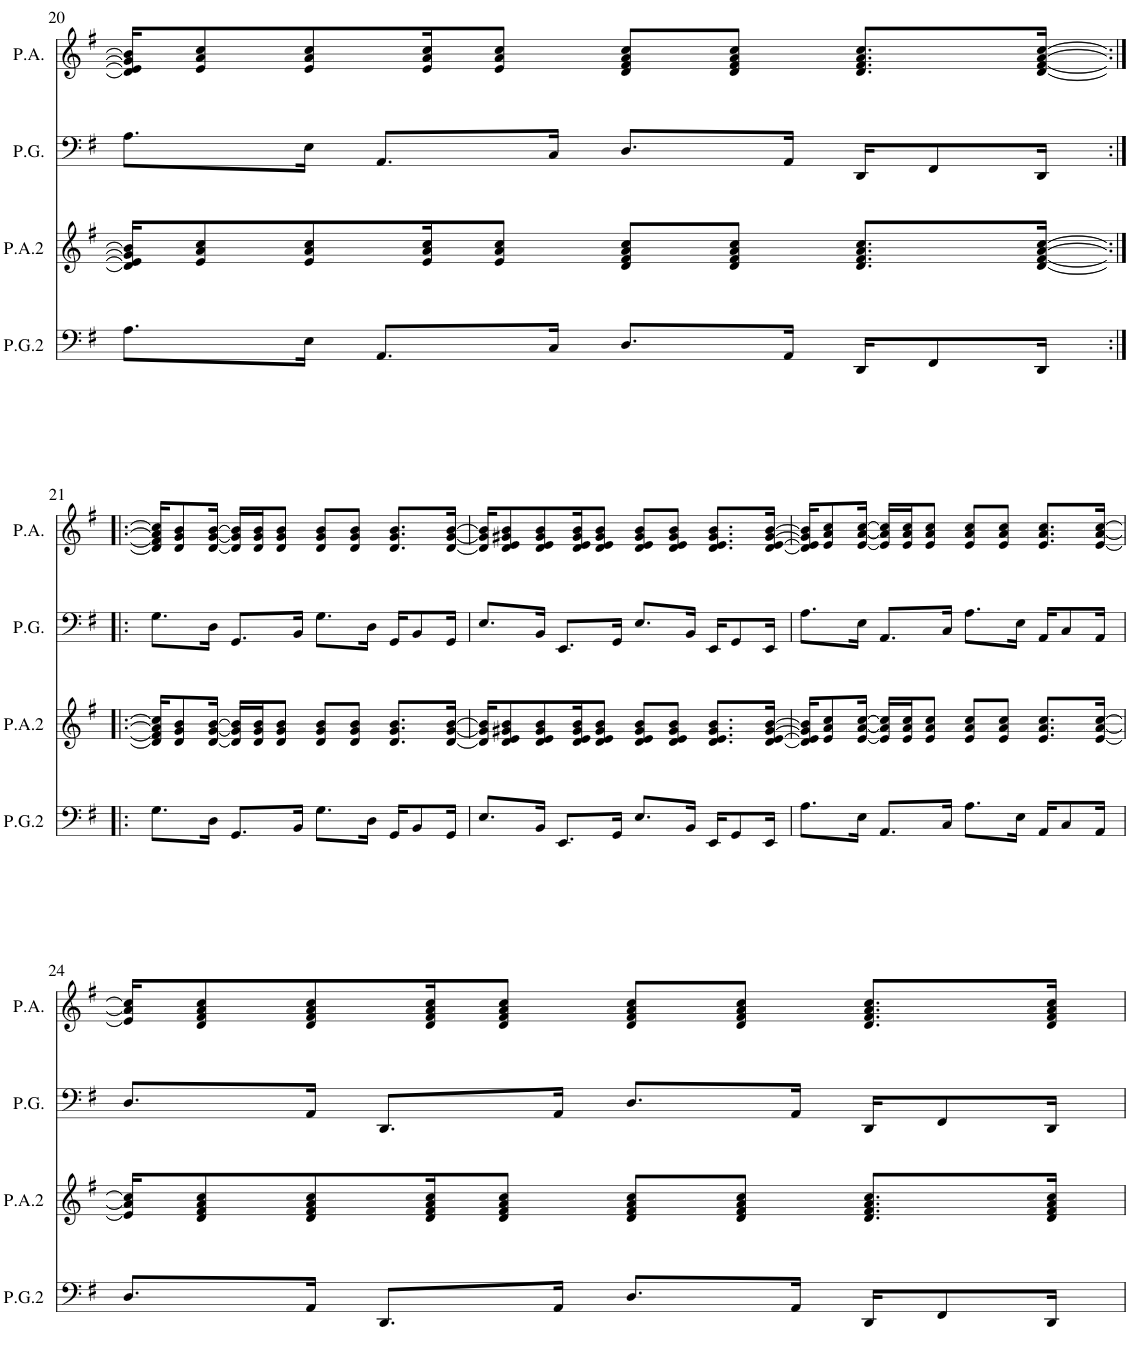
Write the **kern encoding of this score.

**kern	**kern	**kern	**kern
*part4	*part3	*part2	*part1
*staff4	*staff3	*staff2	*staff1
*I"P.G. 2º	*I"P.A. 2º	*I"Piano grave	*I"Piano agudo
*I'P.G.2	*I'P.A.2	*I'P.G.	*I'P.A.
!!LO:PB:g=z
*clefF4	*clefG2	*clefF4	*clefG2
*k[f#]	*k[f#]	*k[f#]	*k[f#]
*M4/4	*M4/4	*M4/4	*M4/4
=20	=20	=20	=20
8.A\L	16d/] 16e/] 16g#/] 16b/]KL	8.A\L	16d/] 16e/] 16g#/] 16b/]KL
.	8e/ 8a/ 8cc/	.	8e/ 8a/ 8cc/
16E\Jk	8e/ 8a/ 8cc/	16E\Jk	8e/ 8a/ 8cc/
8.AA/L	.	8.AA/L	.
.	16e/ 16a/ 16cc/K	.	16e/ 16a/ 16cc/K
.	8e/ 8a/ 8cc/J	.	8e/ 8a/ 8cc/J
16C/Jk	.	16C/Jk	.
8.D/L	8d/ 8f#/ 8a/ 8cc/L	8.D/L	8d/ 8f#/ 8a/ 8cc/L
.	8d/ 8f#/ 8a/ 8cc/J	.	8d/ 8f#/ 8a/ 8cc/J
16AA/Jk	.	16AA/Jk	.
16DD/KL	8.d/ 8.f#/ 8.a/ 8.cc/L	16DD/KL	8.d/ 8.f#/ 8.a/ 8.cc/L
8FF#/	.	8FF#/	.
16DD/Jk	[16d/ [16f#/ [16a/ [16cc/Jk	16DD/Jk	[16d/ [16f#/ [16a/ [16cc/Jk
!!LO:LB:g=z
=21:|!|:	=21:|!|:	=21:|!|:	=21:|!|:
8.G\L	16d/] 16f#/] 16a/] 16cc/]KL	8.G\L	16d/] 16f#/] 16a/] 16cc/]KL
.	8d/ 8g/ 8b/	.	8d/ 8g/ 8b/
16D\Jk	[16d/ [16g/ [16b/Jk	16D\Jk	[16d/ [16g/ [16b/Jk
8.GG/L	16d/] 16g/] 16b/]LL	8.GG/L	16d/] 16g/] 16b/]LL
.	16d/ 16g/ 16b/J	.	16d/ 16g/ 16b/J
.	8d/ 8g/ 8b/J	.	8d/ 8g/ 8b/J
16BB/Jk	.	16BB/Jk	.
8.G\L	8d/ 8g/ 8b/L	8.G\L	8d/ 8g/ 8b/L
.	8d/ 8g/ 8b/J	.	8d/ 8g/ 8b/J
16D\Jk	.	16D\Jk	.
16GG/KL	8.d/ 8.g/ 8.b/L	16GG/KL	8.d/ 8.g/ 8.b/L
8BB/	.	8BB/	.
16GG/Jk	[16d/ [16g/ [16b/Jk	16GG/Jk	[16d/ [16g/ [16b/Jk
=22	=22	=22	=22
8.E/L	16d/] 16g/] 16b/]KL	8.E/L	16d/] 16g/] 16b/]KL
.	8d/ 8e/ 8g#X/ 8b/	.	8d/ 8e/ 8g#X/ 8b/
16BB/Jk	8d/ 8e/ 8g#/ 8b/	16BB/Jk	8d/ 8e/ 8g#/ 8b/
8.EE/L	.	8.EE/L	.
.	16d/ 16e/ 16g#/ 16b/K	.	16d/ 16e/ 16g#/ 16b/K
.	8d/ 8e/ 8g#/ 8b/J	.	8d/ 8e/ 8g#/ 8b/J
16GG/Jk	.	16GG/Jk	.
8.E/L	8d/ 8e/ 8g#/ 8b/L	8.E/L	8d/ 8e/ 8g#/ 8b/L
.	8d/ 8e/ 8g#/ 8b/J	.	8d/ 8e/ 8g#/ 8b/J
16BB/Jk	.	16BB/Jk	.
16EE/KL	8.d/ 8.e/ 8.g#/ 8.b/L	16EE/KL	8.d/ 8.e/ 8.g#/ 8.b/L
8GG/	.	8GG/	.
16EE/Jk	[16d/ [16e/ [16g#/ [16b/Jk	16EE/Jk	[16d/ [16e/ [16g#/ [16b/Jk
=23	=23	=23	=23
8.A\L	16d/] 16e/] 16g#/] 16b/]KL	8.A\L	16d/] 16e/] 16g#/] 16b/]KL
.	8e/ 8a/ 8cc/	.	8e/ 8a/ 8cc/
16E\Jk	[16e/ [16a/ [16cc/Jk	16E\Jk	[16e/ [16a/ [16cc/Jk
8.AA/L	16e/] 16a/] 16cc/]LL	8.AA/L	16e/] 16a/] 16cc/]LL
.	16e/ 16a/ 16cc/J	.	16e/ 16a/ 16cc/J
.	8e/ 8a/ 8cc/J	.	8e/ 8a/ 8cc/J
16C/Jk	.	16C/Jk	.
8.A\L	8e/ 8a/ 8cc/L	8.A\L	8e/ 8a/ 8cc/L
.	8e/ 8a/ 8cc/J	.	8e/ 8a/ 8cc/J
16E\Jk	.	16E\Jk	.
16AA/KL	8.e/ 8.a/ 8.cc/L	16AA/KL	8.e/ 8.a/ 8.cc/L
8C/	.	8C/	.
16AA/Jk	[16e/ [16a/ [16cc/Jk	16AA/Jk	[16e/ [16a/ [16cc/Jk
!!LO:LB:g=z
=24	=24	=24	=24
8.D/L	16e/] 16a/] 16cc/]KL	8.D/L	16e/] 16a/] 16cc/]KL
.	8d/ 8f#/ 8a/ 8cc/	.	8d/ 8f#/ 8a/ 8cc/
16AA/Jk	8d/ 8f#/ 8a/ 8cc/	16AA/Jk	8d/ 8f#/ 8a/ 8cc/
8.DD/L	.	8.DD/L	.
.	16d/ 16f#/ 16a/ 16cc/K	.	16d/ 16f#/ 16a/ 16cc/K
.	8d/ 8f#/ 8a/ 8cc/J	.	8d/ 8f#/ 8a/ 8cc/J
16AA/Jk	.	16AA/Jk	.
8.D/L	8d/ 8f#/ 8a/ 8cc/L	8.D/L	8d/ 8f#/ 8a/ 8cc/L
.	8d/ 8f#/ 8a/ 8cc/J	.	8d/ 8f#/ 8a/ 8cc/J
16AA/Jk	.	16AA/Jk	.
16DD/KL	8.d/ 8.f#/ 8.a/ 8.cc/L	16DD/KL	8.d/ 8.f#/ 8.a/ 8.cc/L
8FF#/	.	8FF#/	.
16DD/Jk	16d/ 16f#/ 16a/ 16cc/Jk	16DD/Jk	16d/ 16f#/ 16a/ 16cc/Jk
=||	=||	=||	=||
*-	*-	*-	*-
